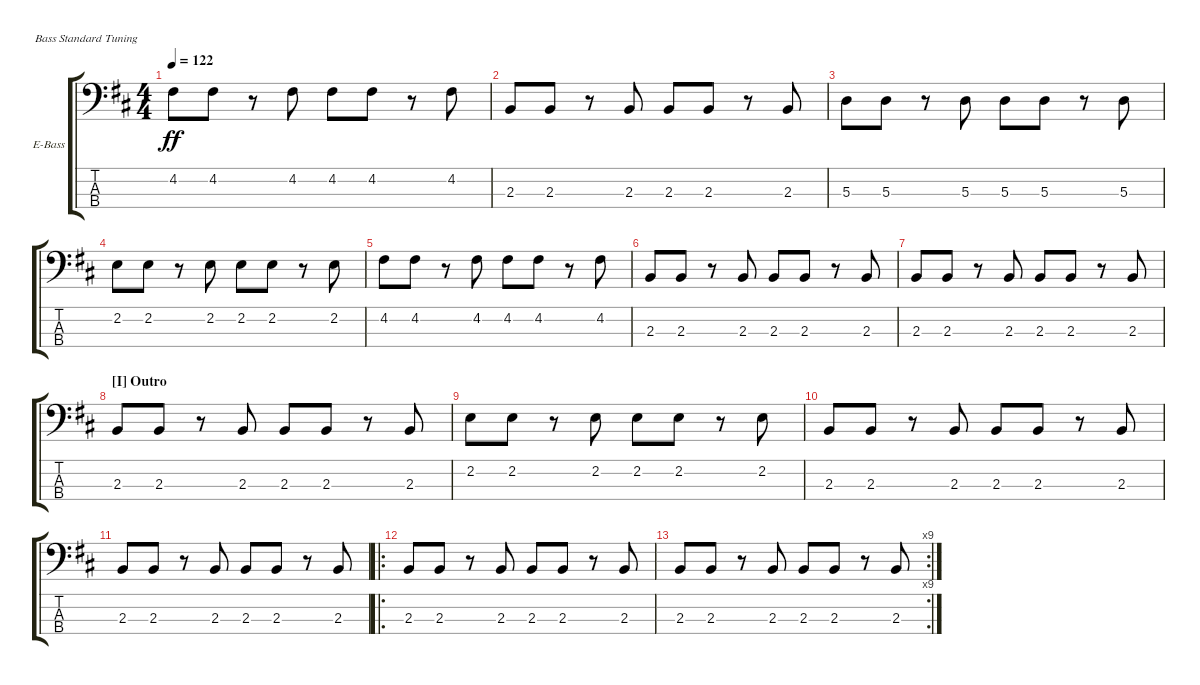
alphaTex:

\bracketExtendMode groupsimilarinstruments
\firstSystemTrackNameOrientation horizontal
\otherSystemsTrackNameOrientation horizontal
\track ("Electric Bass" "E-Bass") {instrument electricbassfinger}
\staff {score tabs}
\tuning (G2 D2 A1 E1)
\ts (4 4)
\tempo 122
\clef f4
\scale
0.333333
\ks d
4.2.8{dy ff} 4.2.8 r.8 4.2.8 4.2.8 4.2.8 r.8 4.2.8 |
\scale
0.333333 2.3.8 2.3.8 r.8 2.3.8 2.3.8 2.3.8 r.8 2.3.8 |
\scale
0.333333 5.3.8 5.3.8 r.8 5.3.8 5.3.8 5.3.8 r.8 5.3.8 |
\scale
0.333333 2.2.8 2.2.8 r.8 2.2.8 2.2.8 2.2.8 r.8 2.2.8 |
\scale
0.333333 4.2.8 4.2.8 r.8 4.2.8 4.2.8 4.2.8 r.8 4.2.8 |
\scale
0.333333 2.3.8 2.3.8 r.8 2.3.8 2.3.8 2.3.8 r.8 2.3.8 |
\scale
0.333333 2.3.8 2.3.8 r.8 2.3.8 2.3.8 2.3.8 r.8 2.3.8 |
\section ("I" "Outro")
\scale
0.333333 2.3.8 2.3.8 r.8 2.3.8 2.3.8 2.3.8 r.8 2.3.8 |
\scale
0.333333 2.2.8 2.2.8 r.8 2.2.8 2.2.8 2.2.8 r.8 2.2.8 |
\scale
0.333333 2.3.8 2.3.8 r.8 2.3.8 2.3.8 2.3.8 r.8 2.3.8 |
\scale
0.333333 2.3.8 2.3.8 r.8 2.3.8 2.3.8 2.3.8 r.8 2.3.8 |
\ro
2.3.8 2.3.8 r.8 2.3.8 2.3.8 2.3.8 r.8 2.3.8 |
\rc 9
2.3.8 2.3.8 r.8 2.3.8 2.3.8 2.3.8 r.8 2.3.8
